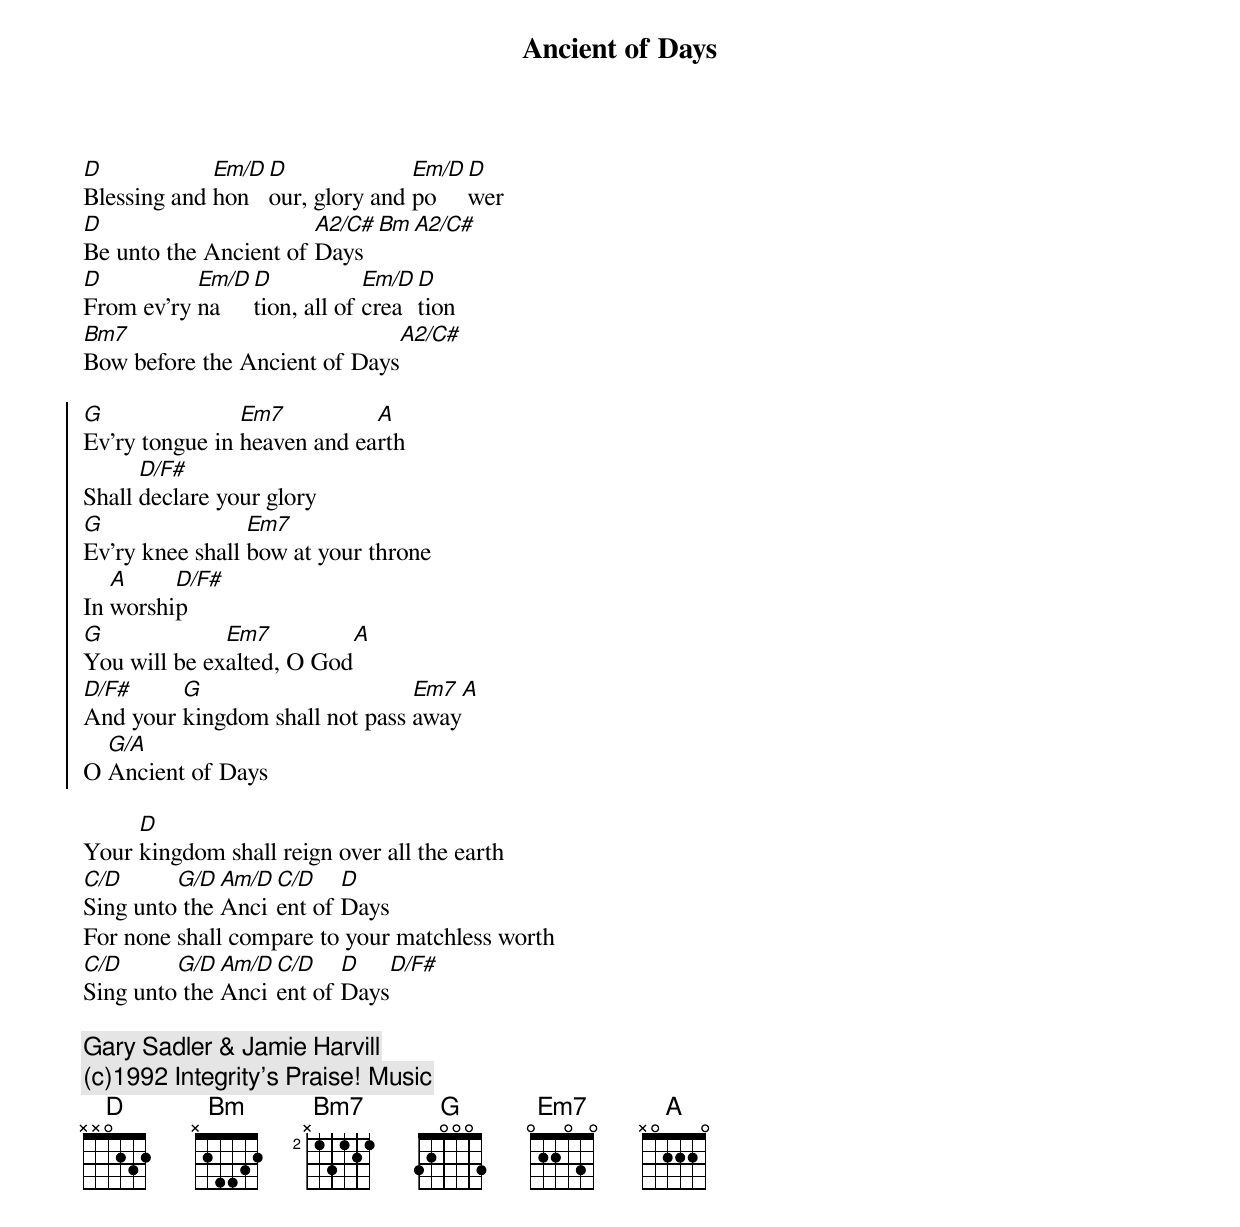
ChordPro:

{t:Ancient of Days}
[D]Blessing and [Em/D]hon[D]our, glory and [Em/D]po[D]wer
[D]Be unto the Ancient of [A2/C#]Days[Bm][A2/C#]
[D]From ev'ry [Em/D]na[D]tion, all of [Em/D]crea[D]tion
[Bm7]Bow before the Ancient of Days[A2/C#]

{soc}
[G]Ev'ry tongue in [Em7]heaven and ea[A]rth
Shall [D/F#]declare your glory
[G]Ev'ry knee shall [Em7]bow at your throne
In [A]worshi[D/F#]p
[G]You will be ex[Em7]alted, O God[A]
[D/F#]And your [G]kingdom shall not pass [Em7]away[A]
O [G/A]Ancient of Days
{eoc}

Your [D]kingdom shall reign over all the earth
[C/D]Sing unto[G/D] the [Am/D]Anci[C/D]ent of [D]Days
For none shall compare to your matchless worth
[C/D]Sing unto[G/D] the [Am/D]Anci[C/D]ent of [D]Days[D/F#]

{c:Gary Sadler & Jamie Harvill}
{c:(c)1992 Integrity's Praise! Music}
